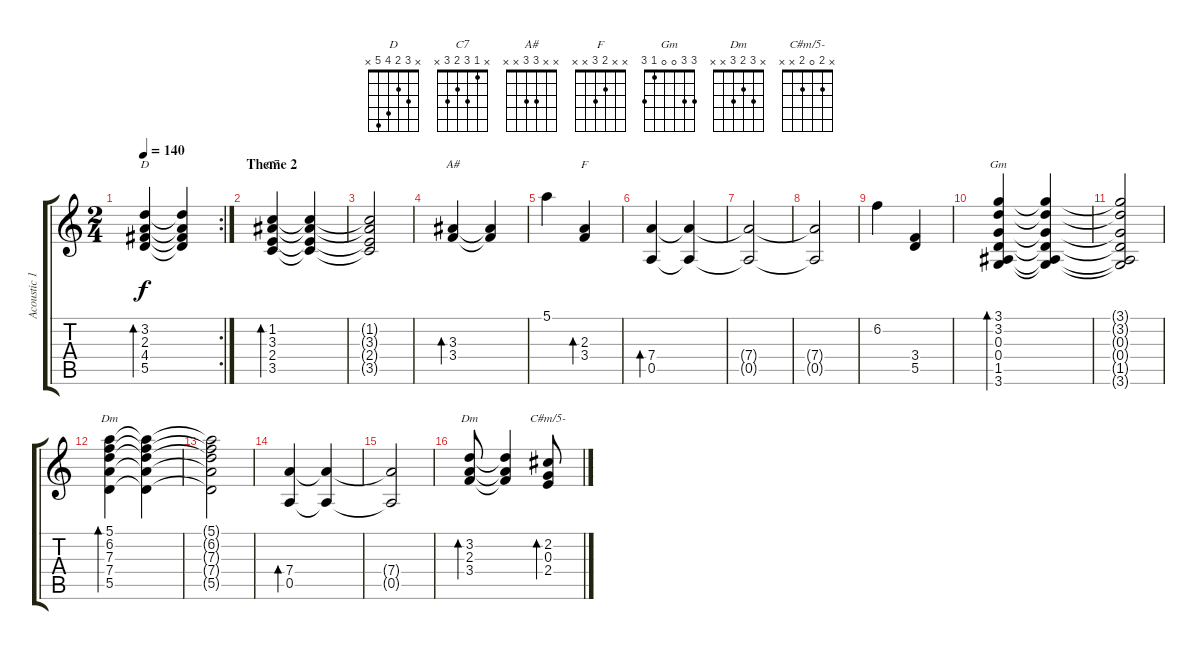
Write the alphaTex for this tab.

\track ("Acoustic 1" "Acoustic 1") {instrument acousticguitarsteel}
\staff {score tabs}
\tuning (E4 B3 G3 D3 A2 E2) {hide}
\chord ("D" x 3 2 4 5 x)
\chord ("C7" x 1 3 2 3 x)
\chord ("A#" x x 3 3 x x)
\chord ("F" x x 2 3 x x)
\chord ("Gm" 3 3 0 0 1 3)
\chord ("Dm" 5 6 7 7 5 x) {firstfret 5}
\chord ("Dm" x 3 2 3 x x)
\chord ("C#m/5-" x 2 0 2 x x)
\rc 2
\ts (2 4)
\tempo 140
\clef g2
\ks c
(3.2 2.3 4.4 5.5).4{bd 480 ch "D" dy f} (3.2{t} 2.3{t} 4.4{t} 5.5{t}).4 |
\section ("" "Theme 2")
(1.2 3.3 2.4 3.5).4{bd 480 ch "C7"} (1.2{t} 3.3{t} 2.4{t} 3.5{t}).4 |
(1.2{t} 3.3{t} 2.4{t} 3.5{t}).2 |
(3.3 3.4).4{bd 480 ch "A#"} (3.3{t} 3.4{t}).4 |
5.1.4 (2.3 3.4).4{bd 480 ch "F"} |
(7.4 0.5).4{bd 480} (7.4{t} 0.5{t}).4 |
(7.4{t} 0.5{t}).2 |
(7.4{t} 0.5{t}).2 |
6.2.4 (3.4 5.5).4 |
(3.1 3.2 0.3 0.4 1.5 3.6).4{bd 480 ch "Gm"} (3.1{t} 3.2{t} 0.3{t} 0.4{t} 1.5{t} 3.6{t}).4 |
(3.1{t} 3.2{t} 0.3{t} 0.4{t} 1.5{t} 3.6{t}).2 |
(5.1 6.2 7.3 7.4 5.5).4{bd 480 ch "Dm"} (5.1{t} 6.2{t} 7.3{t} 7.4{t} 5.5{t}).4 |
(5.1{t} 6.2{t} 7.3{t} 7.4{t} 5.5{t}).2 |
(7.4 0.5).4{bd 480} (7.4{t} 0.5{t}).4 |
(7.4{t} 0.5{t}).2 |
(3.2 2.3 3.4).8{bd 480 ch "Dm"} (3.2{t} 2.3{t} 3.4{t}).4 (2.2 0.3 2.4).8{bd 480 ch "C#m/5-"}
